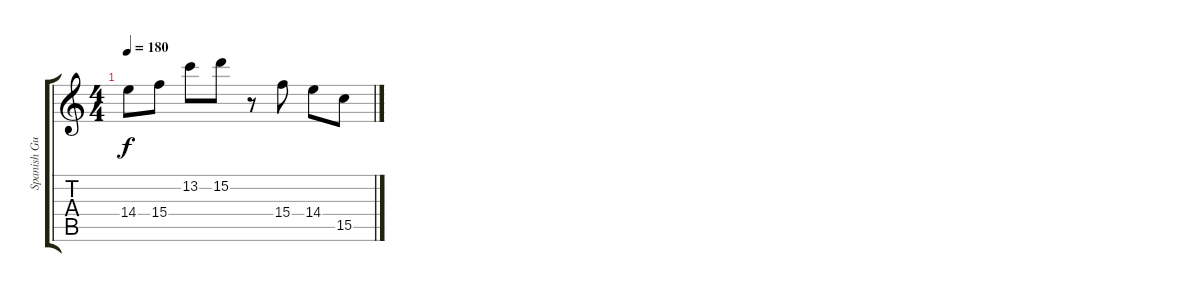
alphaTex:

\track ("Spanish Guitar" "Spanish Gu") {instrument electricguitarjazz}
\staff {score tabs}
\tuning (E4 B3 G3 D3 A2 D2) {hide}
\ts (4 4)
\tempo 180
\clef g2
\ks c
14.4.8{dy f} 15.4.8 13.2.8 15.2.8 r.8 15.4.8 14.4.8 15.5.8
